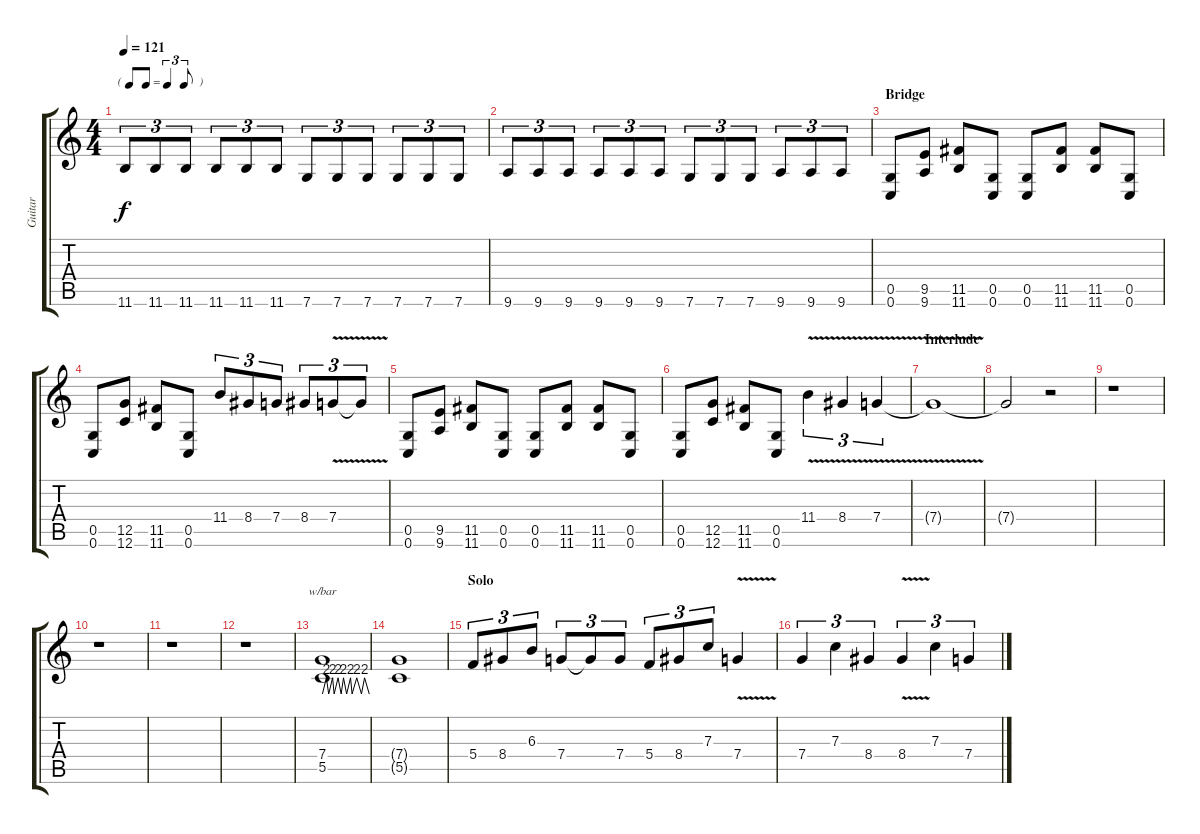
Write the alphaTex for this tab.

\track ("Guitar" "Guitar") {instrument distortionguitar}
\staff {score tabs}
\tuning (D4 A3 F3 C3 G2 C2) {hide}
\ts (4 4)
\tf triplet8th
\tempo 121
\clef g2
\ks c
11.6.8{tu (3 2) dy f} 11.6.8{tu (3 2)} 11.6.8{tu (3 2)} 11.6.8{tu (3 2)} 11.6.8{tu (3 2)} 11.6.8{tu (3 2)} 7.6.8{tu (3 2)} 7.6.8{tu (3 2)} 7.6.8{tu (3 2)} 7.6.8{tu (3 2)} 7.6.8{tu (3 2)} 7.6.8{tu (3 2)} |
9.6.8{tu (3 2)} 9.6.8{tu (3 2)} 9.6.8{tu (3 2)} 9.6.8{tu (3 2)} 9.6.8{tu (3 2)} 9.6.8{tu (3 2)} 7.6.8{tu (3 2)} 7.6.8{tu (3 2)} 7.6.8{tu (3 2)} 9.6.8{tu (3 2)} 9.6.8{tu (3 2)} 9.6.8{tu (3 2)} |
\section ("" "Bridge")
(0.5 0.6).8 (9.5 9.6).8 (11.5 11.6).8 (0.5 0.6).8 (0.5 0.6).8 (11.5 11.6).8 (11.5 11.6).8 (0.5 0.6).8 |
(0.5 0.6).8 (12.5 12.6).8 (11.5 11.6).8 (0.5 0.6).8 11.4.8{tu (3 2)} 8.4.8{tu (3 2)} 7.4.8{tu (3 2)} 8.4.8{tu (3 2)} 7.4{v}.8{tu (3 2)} 7.4{t}.8{tu (3 2)} |
(0.5 0.6).8 (9.5 9.6).8 (11.5 11.6).8 (0.5 0.6).8 (0.5 0.6).8 (11.5 11.6).8 (11.5 11.6).8 (0.5 0.6).8 |
(0.5 0.6).8 (12.5 12.6).8 (11.5 11.6).8 (0.5 0.6).8 11.4{v}.4{tu (3 2)} 8.4{v}.4{tu (3 2)} 7.4{v}.4{tu (3 2)} |
\section ("" "Interlude")
7.4{t}.1 |
7.4{t}.2 r.2 |
r.1 |
r.1 |
r.1 |
r.1{volume 0 balance 8} |
(7.4 5.5).1{tbe (custom default 0 0 5 8 8 0 13 8 15 0 20 8 24 0 27 8 31 0 36 8 38 0 44 8 50 0 54 8 60 0) volume 15} |
(7.4{t} 5.5{t}).1 |
\section ("" "Solo")
5.4.8{tu (3 2)} 8.4.8{tu (3 2)} 6.3.8{tu (3 2)} 7.4.8{tu (3 2)} 7.4{t}.8{tu (3 2)} 7.4.8{tu (3 2)} 5.4.8{tu (3 2)} 8.4.8{tu (3 2)} 7.3.8{tu (3 2)} 7.4{v}.4 |
7.4.4{tu (3 2)} 7.3.4{tu (3 2)} 8.4.4{tu (3 2)} 8.4{v}.4{tu (3 2)} 7.3.4{tu (3 2)} 7.4.4{tu (3 2)}
